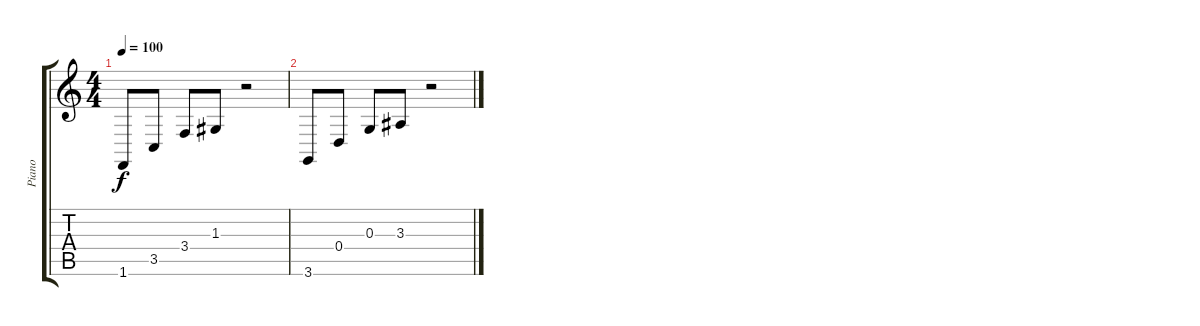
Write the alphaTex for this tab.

\track ("Piano" "Piano") {instrument electricpiano1}
\staff {score tabs}
\tuning (E4 B3 G3 D3 A2 E2) {hide}
\ts (4 4)
\tempo 100
\clef g2
\ks c
1.6.8{dy f} 3.5.8 3.4.8 1.3.8 r.2 |
3.6.8 0.4.8 0.3.8 3.3.8 r.2
